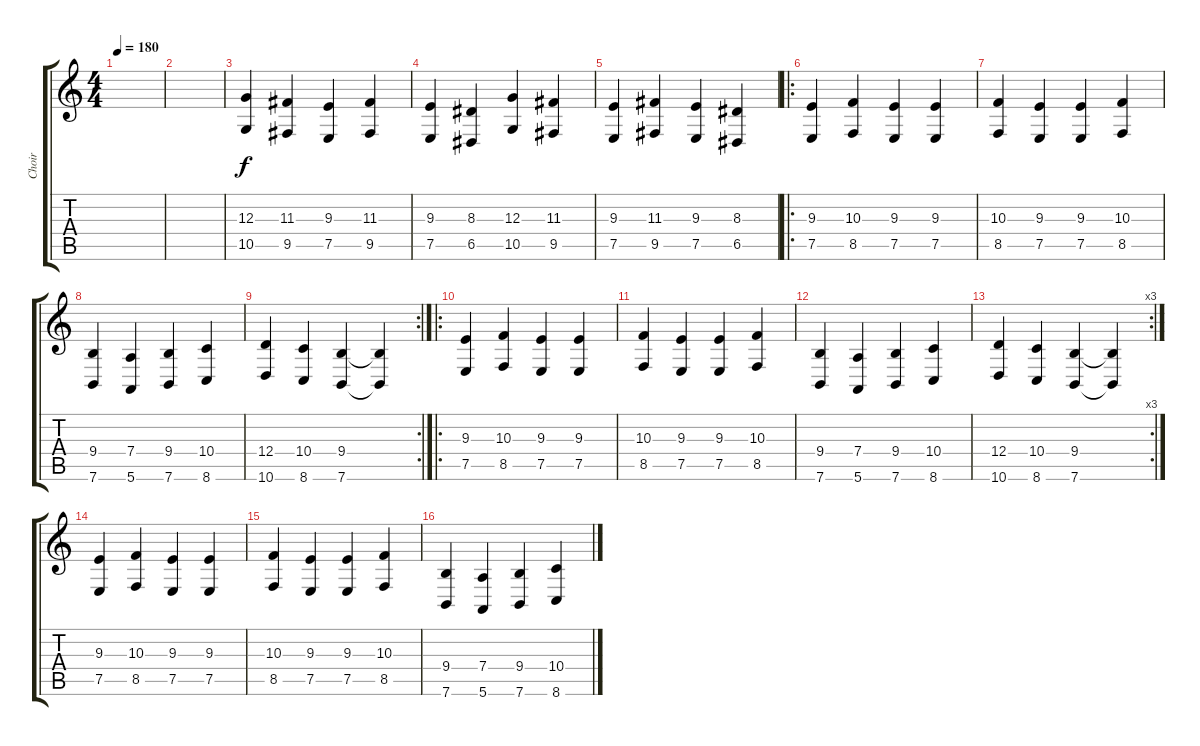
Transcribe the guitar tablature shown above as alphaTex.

\track ("Choir" "Choir") {instrument fx7echoes}
\staff {score tabs}
\tuning (E4 B3 G3 D3 A2 E2) {hide}
\ts (4 4)
\tempo 180
\clef g2
\ks c
|
|
(12.3 10.5).4 (11.3 9.5).4 (9.3 7.5).4 (11.3 9.5).4 |
(9.3 7.5).4 (8.3 6.5).4 (12.3 10.5).4 (11.3 9.5).4 |
(9.3 7.5).4 (11.3 9.5).4 (9.3 7.5).4 (8.3 6.5).4 |
\ro
(9.3 7.5).4 (10.3 8.5).4 (9.3 7.5).4 (9.3 7.5).4 |
(10.3 8.5).4 (9.3 7.5).4 (9.3 7.5).4 (10.3 8.5).4 |
(9.4 7.6).4 (7.4 5.6).4 (9.4 7.6).4 (10.4 8.6).4 |
\rc 2
(12.4 10.6).4 (10.4 8.6).4 (9.4 7.6).4 (9.4{t} 7.6{t}).4 |
\ro
(9.3 7.5).4 (10.3 8.5).4 (9.3 7.5).4 (9.3 7.5).4 |
(10.3 8.5).4 (9.3 7.5).4 (9.3 7.5).4 (10.3 8.5).4 |
(9.4 7.6).4 (7.4 5.6).4 (9.4 7.6).4 (10.4 8.6).4 |
\rc 3
(12.4 10.6).4 (10.4 8.6).4 (9.4 7.6).4 (9.4{t} 7.6{t}).4 |
(9.3 7.5).4 (10.3 8.5).4 (9.3 7.5).4 (9.3 7.5).4 |
(10.3 8.5).4 (9.3 7.5).4 (9.3 7.5).4 (10.3 8.5).4 |
(9.4 7.6).4 (7.4 5.6).4 (9.4 7.6).4 (10.4 8.6).4
